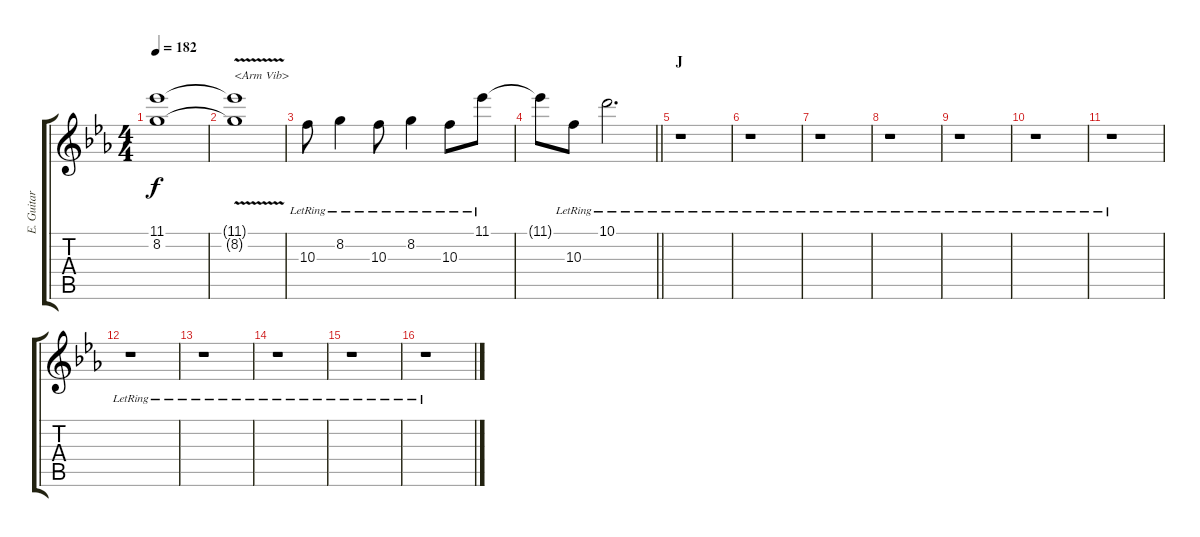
\track ("E. Guitar IV" "E. Guitar ") {instrument overdrivenguitar}
\staff {score tabs}
\tuning (E4 B3 G3 D3 A2 E2) {hide}
\ts (4 4)
\tempo 182
\clef g2
\ks eb
(11.1 8.2).1{dy f} |
(11.1{v t} 8.2{v t}).1{txt "<Arm Vib>"} |
10.3{lr}.8 8.2{lr}.4 10.3{lr}.8 8.2{lr}.4 10.3{lr}.8 11.1{lr}.8 |
\barLineRight lightlight
11.1{t}.8 10.3{lr}.8 10.1{lr}.2{d} |
\section ("" "J")
r.1 |
r.1 |
r.1 |
r.1 |
r.1 |
r.1 |
r.1 |
r.1 |
r.1 |
r.1 |
r.1 |
r.1
